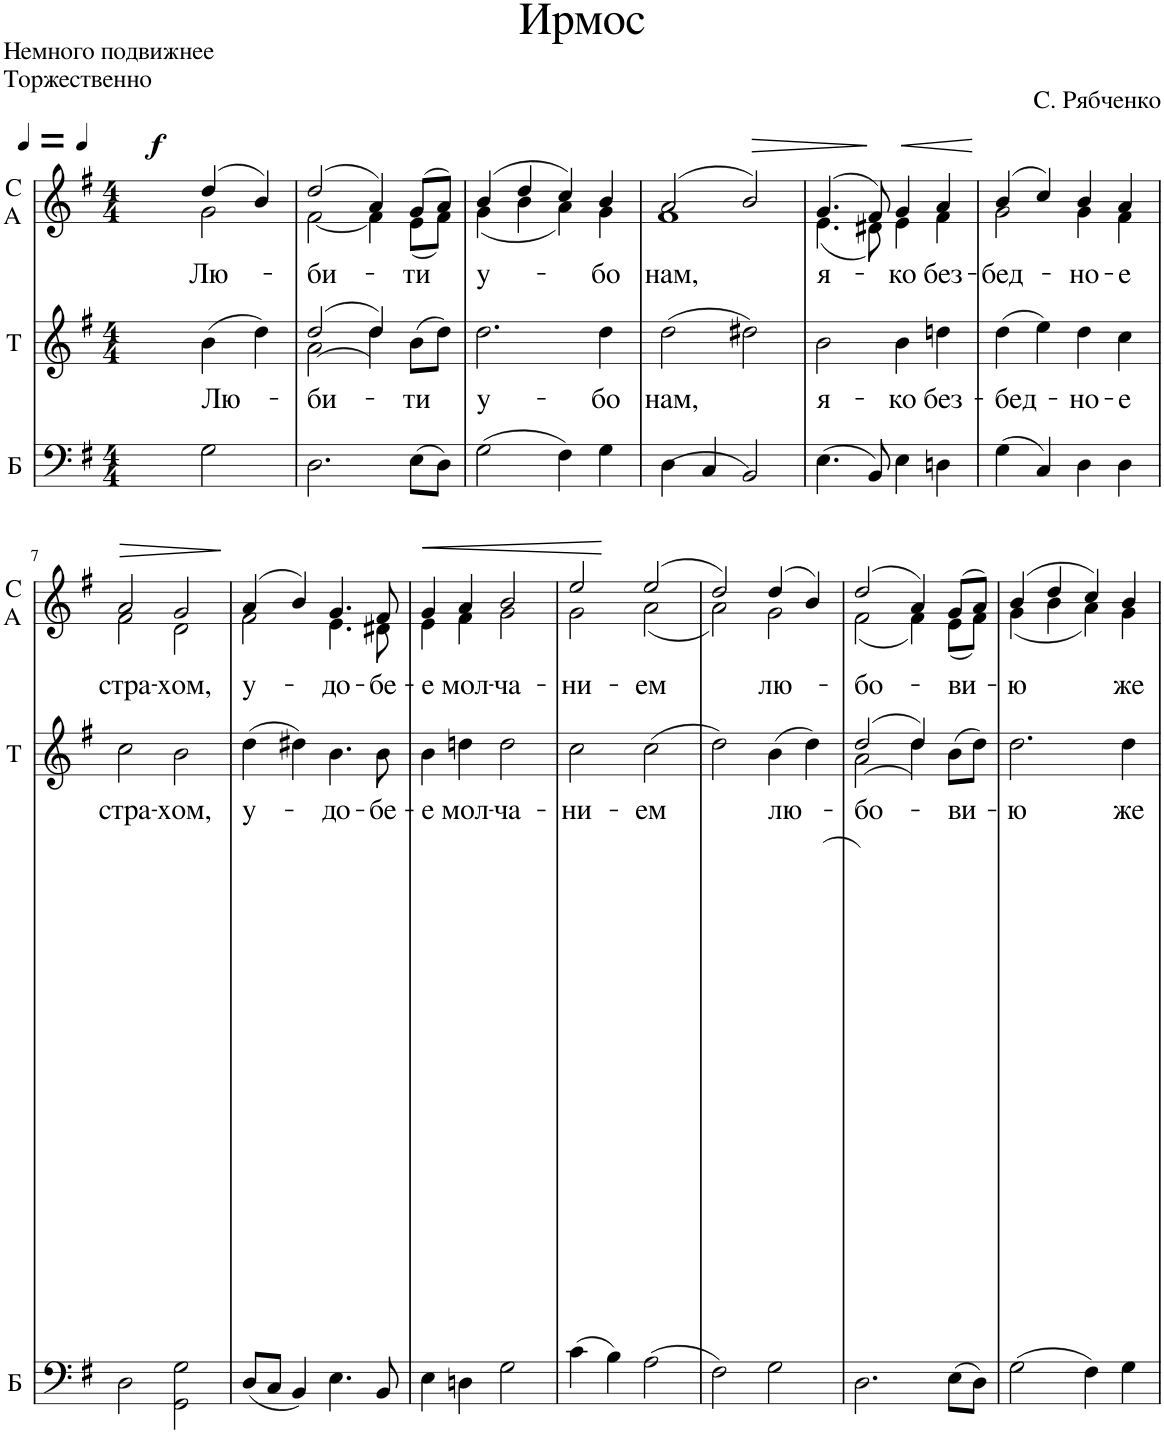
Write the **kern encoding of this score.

**kern	**kern	**text	**kern	**text	**dynam
*part3	*part2	*part2	*part1	*part1	*part1
*staff3	*staff2	*staff2	*staff1	*staff1	*staff1
*I"Б	*I"T	*	*I"C A	*	*
*	*I'T	*	*I'C A	*	*
*clefF4	*clefG2	*	*clefG2	*	*
*k[f#]	*k[f#]	*	*k[f#]	*	*
*M4/4	*M4/4	*	*M4/4	*	*
=1	=1	=1	=1	=1	=1
*	*	*	*^	*	*
!	!	!	!	!	!	!LO:DY:a
2ryy	2ryy	.	2ryy	2ryy	.	f
!	!	!LO:LY:b	!	!	!LO:LY:b	!
2G\	(4b\	Лю-	(4dd/	2g\	Лю-	.
.	4dd\)	.	4b/)	.	.	.
=2	=2	=2	=2	=2	=2	=2
!	!	!LO:LY:b	!	!	!LO:LY:b	!
*	*^	*	*	*	*	*
2.D\	((2dd/	2a\	би-	(2dd/	[2f#\	-би-	.
.	4dd/))	4dd\	.	4a/)	4f#\]	.	.
!	!	!	!LO:LY:b	!	!	!LO:LY:b	!
(8E\L	(8b\L	4ryy	ти	(8g/L	(8e\L	ти	.
8D\J)	8dd\J)	.	.	8a/J)	8f#\J)	.	.
*	*v	*v	*	*	*	*	*
=3	=3	=3	=3	=3	=3	=3
!	!	!LO:LY:b	!	!	!LO:LY:b	!
(2G\	2.dd\	у-	(4b/	(4g\	у-	.
.	.	.	4dd/	4b\	.	.
4F#\)	.	.	4cc/)	4a\)	.	.
!	!	!LO:LY:b	!	!	!LO:LY:b	!
4G\	4dd\	-бо	4b/	4g\	бо	.
=4	=4	=4	=4	=4	=4	=4
!	!	!LO:LY:b	!	!	!LO:LY:b	!
(4D\	(2dd\	нам,	(2a/	1f#	нам,	.
4C/	.	.	.	.	.	.
!	!	!	!	!	!	!LO:HP:b
2BB/)	2dd#X\)	.	2b/)	.	.	>
=5	=5	=5	=5	=5	=5	=5
!	!	!LO:LY:b	!	!	!LO:LY:b	!
(4.E\	2b\	я-	(4.g/	(4.e\	я-	.
8BB/)	.	.	8f#/)	8d#X\)	.	.
!	!	!LO:LY:b	!	!	!LO:LY:b	!LO:HP:n=1:b
4E\	4b\	-ко	4g/	4e\	ко	] <
!	!	!LO:LY:b	!	!	!LO:LY:b	!
4Dn\	4ddn\	без-	4a/	4f#\	без-	.
*	*	*	*v	*v	*	*
.	.	.	.	.	[
=6	=6	=6	=6	=6	=6
!	!	!LO:LY:b	!	!LO:LY:b	!
*	*	*	*^	*	*
(4G\	(4dd\	-бед-	(4b/	2g\	-бед-	.
4C/)	4ee\)	.	4cc/)	.	.	.
!	!	!LO:LY:b	!	!	!LO:LY:b	!
4D\	4dd\	но-	4b/	4g\	-но-	.
!	!	!LO:LY:b	!	!	!LO:LY:b	!
4D\	4cc\	-е	4a/	4f#\	-е	.
!!LO:LB:g=z	!!
=7	=7	=7	=7	=7	=7	=7
!	!	!LO:LY:b	!	!	!LO:LY:b	!LO:HP:b
2D\	2cc\	стра-	2a/	2f#\	стра-	>
!	!	!LO:LY:b	!	!	!LO:LY:b	!
2GG\ 2G\	2b\	-хом,	2g/	2d\	-хом,	.
*	*	*	*v	*v	*	*
.	.	.	.	.	]
=8	=8	=8	=8	=8	=8
!	!	!LO:LY:b	!	!LO:LY:b	!
*	*	*	*^	*	*
(8D/L	(4dd\	у-	(4a/	2f#\	у-	.
8C/J	.	.	.	.	.	.
4BB/)	4dd#X\)	.	4b/)	.	.	.
!	!	!LO:LY:b	!	!	!LO:LY:b	!
4.E\	4.b\	до-	4.g/	4.e\	-до-	.
!	!	!LO:LY:b	!	!	!LO:LY:b	!
8BB/	8b\	-бе-	8f#/	8d#X\	-бе-	.
=9	=9	=9	=9	=9	=9	=9
!	!	!LO:LY:b	!	!	!LO:LY:b	!LO:HP:b
4E\	4b\	-е	4g/	4e\	-е	<
!	!	!LO:LY:b	!	!	!LO:LY:b	!
4Dn\	4ddn\	мол-	4a/	4f#\	мол-	.
!	!	!LO:LY:b	!	!	!LO:LY:b	!
2G\	2dd\	-ча-	2b/	2g\	-ча-	.
=10	=10	=10	=10	=10	=10	=10
!	!	!LO:LY:b	!	!	!LO:LY:b	!
((4c\	2cc\	-ни-	2ee/	2g\	-ни-	.
4B\))	.	.	.	.	.	.
!	!	!LO:LY:b	!	!	!LO:LY:b	!
(2A\	(2cc\	-ем	(2ee/	(2a\	-ем	[
=11	=11	=11	=11	=11	=11	=11
2F#\)	2dd\)	.	2dd/)	2a\)	.	.
!	!	!LO:LY:b	!	!	!LO:LY:b	!
2G\	(4b\	лю-	(4dd/	2g\	лю-	.
.	4dd\)	.	4b/)	.	.	.
=12	=12	=12	=12	=12	=12	=12
!	!	!LO:LY:b	!	!	!LO:LY:b	!
*	*^	*	*	*	*	*
2.D\	((2dd/	2a\	бо-	(2dd/	(2f#\	-бо-	.
.	4dd/))	4dd\	.	4a/)	4f#\)	.	.
!	!	!	!LO:LY:b	!	!	!LO:LY:b	!
(8E\L	(8b\L	4ryy	ви-	(8g/L	(8e\L	ви-	.
8D\J)	8dd\J)	.	.	8a/J)	8f#\J)	.	.
*	*v	*v	*	*	*	*	*
=13	=13	=13	=13	=13	=13	=13
!	!	!LO:LY:b	!	!	!LO:LY:b	!
(2G\	2.dd\	ю	(4b/	(4g\	ю	.
.	.	.	4dd/	4b\	.	.
4F#\)	.	.	4cc/)	4a\)	.	.
!	!	!LO:LY:b	!	!	!LO:LY:b	!
4G\	4dd\	же	4b/	4g\	же	.
*	*	*	*v	*v	*	*
=	=	=	=	=	=
*-	*-	*-	*-	*-	*-
